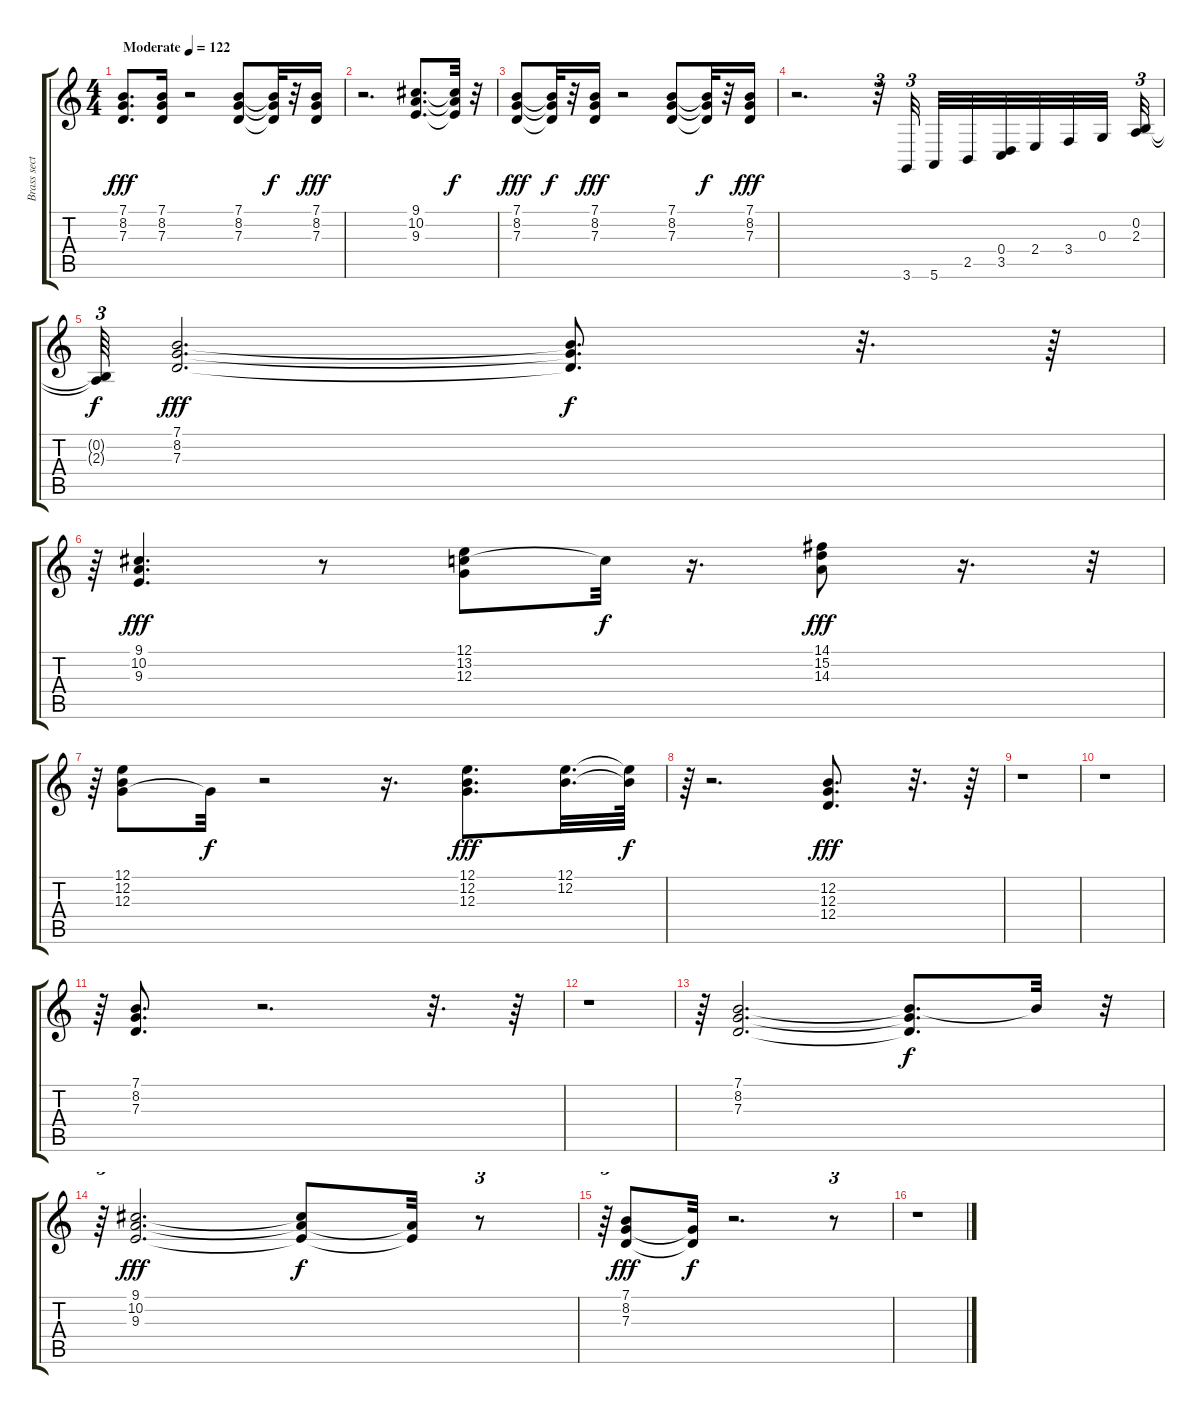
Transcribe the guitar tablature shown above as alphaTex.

\track ("Brass section" "Brass sect") {instrument synthbrass1}
\staff {score tabs}
\tuning (E4 B3 G3 D3 A2 E2) {hide}
\ts (4 4)
\tempo (122 "Moderate")
\clef g2
\ks c
(7.1 8.2 7.3).8{d dy fff instrument synthbrass1} (7.1 8.2 7.3).16 r.2 (7.1 8.2 7.3).8 (7.1{t} 8.2{t} 7.3{t}).32{dy f} r.32 (7.1 8.2 7.3).16{dy fff} |
r.2{d} (9.1 10.2 9.3).8{d} (9.1{t} 10.2{t} 9.3{t}).32{dy f} r.32 |
(7.1 8.2 7.3).8{dy fff} (7.1{t} 8.2{t} 7.3{t}).32{dy f} r.32 (7.1 8.2 7.3).16{dy fff} r.2 (7.1 8.2 7.3).8 (7.1{t} 8.2{t} 7.3{t}).32{dy f} r.32 (7.1 8.2 7.3).16{dy fff} |
r.2{d} r.32{tu (3 2)} 3.6.32{tu (3 2) beam splitsecondary} 5.6.32 2.5.32 (0.4 3.5).32 2.4.32 3.4.32 0.3.32{beam splitsecondary} (0.2 2.3).32{tu (3 2)} |
(0.2{t} 2.3{t}).64{tu (3 2) dy f} (7.1 8.2 7.3).2{d dy fff} (7.1{t} 8.2{t} 7.3{t}).8{d dy f} r.32{d} r.64 |
r.64{tu (3 2)} (9.1 10.2 9.3).4{d dy fff} r.8 (12.1 13.2 12.3).8 13.2{t}.32{dy f} r.16{d} (14.1 15.2 14.3).8{dy fff} r.16{d} r.32{tu (3 2)} |
r.64{tu (3 2)} (12.1 12.2 12.3).8 12.3{t}.32{dy f} r.2 r.16{d} (12.1 12.2 12.3).8{d dy fff} (12.1 12.2).32{d} (12.1{t} 12.2{t}).64{dy f} |
r.64{tu (3 2)} r.2{d} (12.2 12.3 12.4).8{d dy fff} r.32{d} r.64 |
r.1 |
r.1 |
r.64{tu (3 2)} (7.1 8.2 7.3).8{d} r.2{d} r.32{d} r.64 |
r.1 |
r.64{tu (3 2)} (7.1 8.2 7.3).2{d} (7.1{t} 8.2{t} 7.3{t}).8{d dy f} 7.1{t}.32 r.32{tu (3 2)} |
r.64{tu (3 2)} (9.1 10.2 9.3).2{d dy fff} (9.1{t} 10.2{t} 9.3{t}).8{dy f} (10.2{t} 9.3{t}).32 r.8{tu (3 2)} |
r.64{tu (3 2)} (7.1 8.2 7.3).8{dy fff} (8.2{t} 7.3{t}).32{dy f} r.2{d} r.8{tu (3 2)} |
r.1
